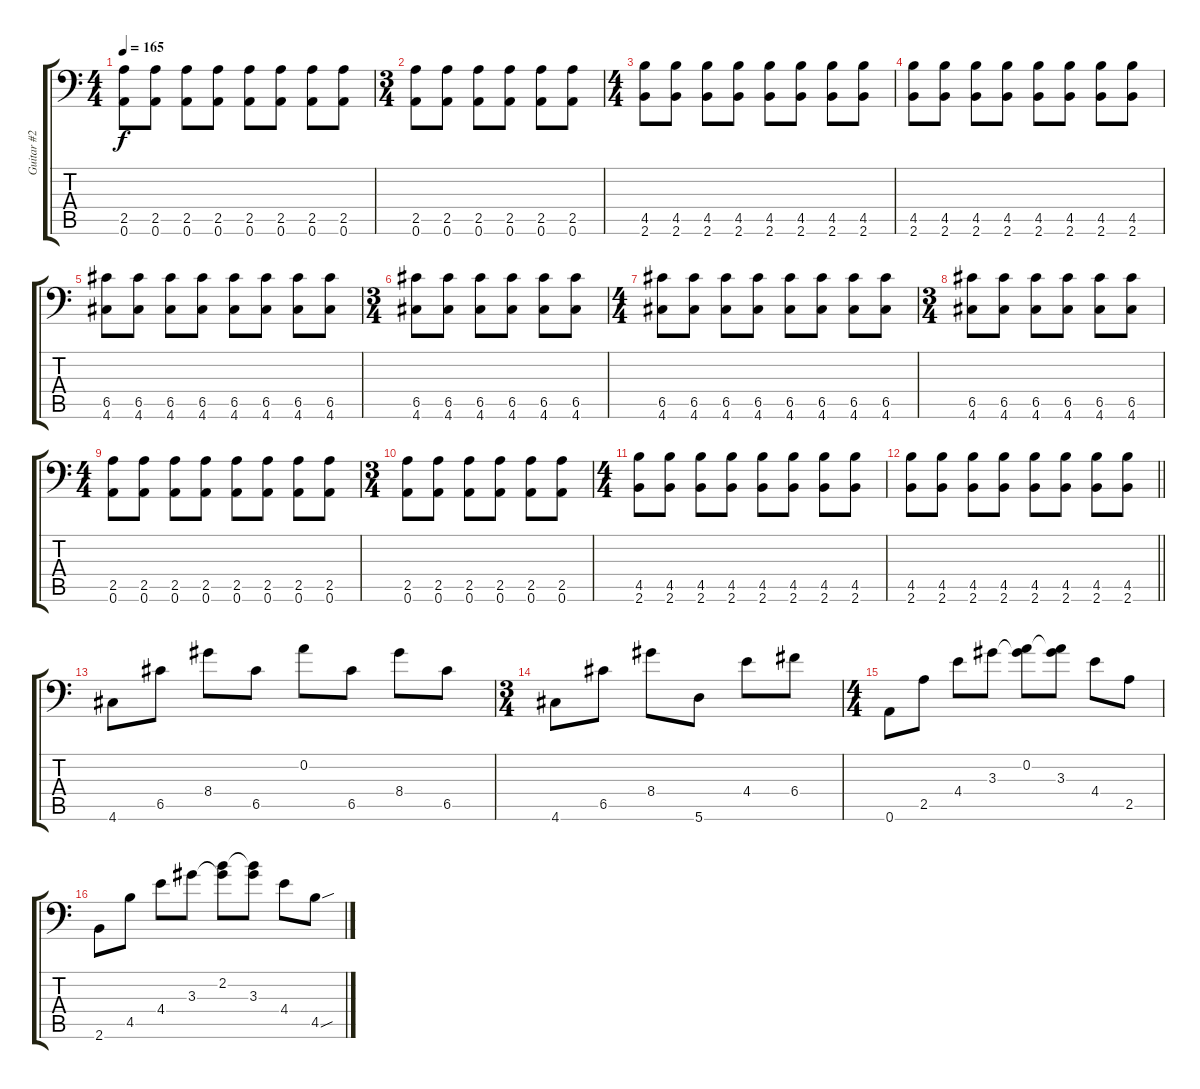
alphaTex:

\track ("Guitar #2" "Guitar #2") {instrument distortionguitar}
\staff {score tabs}
\tuning (D4 A3 F3 C3 G2 A1) {hide}
\ts (4 4)
\tempo 165
\clef f4
\ks c
(2.5 0.6).8{dy f} (2.5 0.6).8 (2.5 0.6).8 (2.5 0.6).8 (2.5 0.6).8 (2.5 0.6).8 (2.5 0.6).8 (2.5 0.6).8 |
\ts (3 4)
(2.5 0.6).8 (2.5 0.6).8 (2.5 0.6).8 (2.5 0.6).8 (2.5 0.6).8 (2.5 0.6).8 |
\ts (4 4)
(4.5 2.6).8 (4.5 2.6).8 (4.5 2.6).8 (4.5 2.6).8 (4.5 2.6).8 (4.5 2.6).8 (4.5 2.6).8 (4.5 2.6).8 |
(4.5 2.6).8 (4.5 2.6).8 (4.5 2.6).8 (4.5 2.6).8 (4.5 2.6).8 (4.5 2.6).8 (4.5 2.6).8 (4.5 2.6).8 |
(6.5 4.6).8 (6.5 4.6).8 (6.5 4.6).8 (6.5 4.6).8 (6.5 4.6).8 (6.5 4.6).8 (6.5 4.6).8 (6.5 4.6).8 |
\ts (3 4)
(6.5 4.6).8 (6.5 4.6).8 (6.5 4.6).8 (6.5 4.6).8 (6.5 4.6).8 (6.5 4.6).8 |
\ts (4 4)
(6.5 4.6).8 (6.5 4.6).8 (6.5 4.6).8 (6.5 4.6).8 (6.5 4.6).8 (6.5 4.6).8 (6.5 4.6).8 (6.5 4.6).8 |
\ts (3 4)
(6.5 4.6).8 (6.5 4.6).8 (6.5 4.6).8 (6.5 4.6).8 (6.5 4.6).8 (6.5 4.6).8 |
\ts (4 4)
(2.5 0.6).8 (2.5 0.6).8 (2.5 0.6).8 (2.5 0.6).8 (2.5 0.6).8 (2.5 0.6).8 (2.5 0.6).8 (2.5 0.6).8 |
\ts (3 4)
(2.5 0.6).8 (2.5 0.6).8 (2.5 0.6).8 (2.5 0.6).8 (2.5 0.6).8 (2.5 0.6).8 |
\ts (4 4)
(4.5 2.6).8 (4.5 2.6).8 (4.5 2.6).8 (4.5 2.6).8 (4.5 2.6).8 (4.5 2.6).8 (4.5 2.6).8 (4.5 2.6).8 |
\barLineRight lightlight
(4.5 2.6).8 (4.5 2.6).8 (4.5 2.6).8 (4.5 2.6).8 (4.5 2.6).8 (4.5 2.6).8 (4.5 2.6).8 (4.5 2.6).8 |
\section ("" "")
4.6.8 6.5.8 8.4.8 6.5.8 0.2.8 6.5.8 8.4.8 6.5.8 |
\ts (3 4)
4.6.8 6.5.8 8.4.8 5.6.8 4.4.8 6.4.8 |
\ts (4 4)
0.6.8 2.5.8 4.4.8 3.3.8 (0.2 3.3{t}).8 (0.2{t} 3.3).8 4.4.8 2.5.8 |
2.6.8 4.5.8 4.4.8 3.3.8 (2.2 3.3{t}).8 (2.2{t} 3.3).8 4.4.8 4.5{sou}.8
